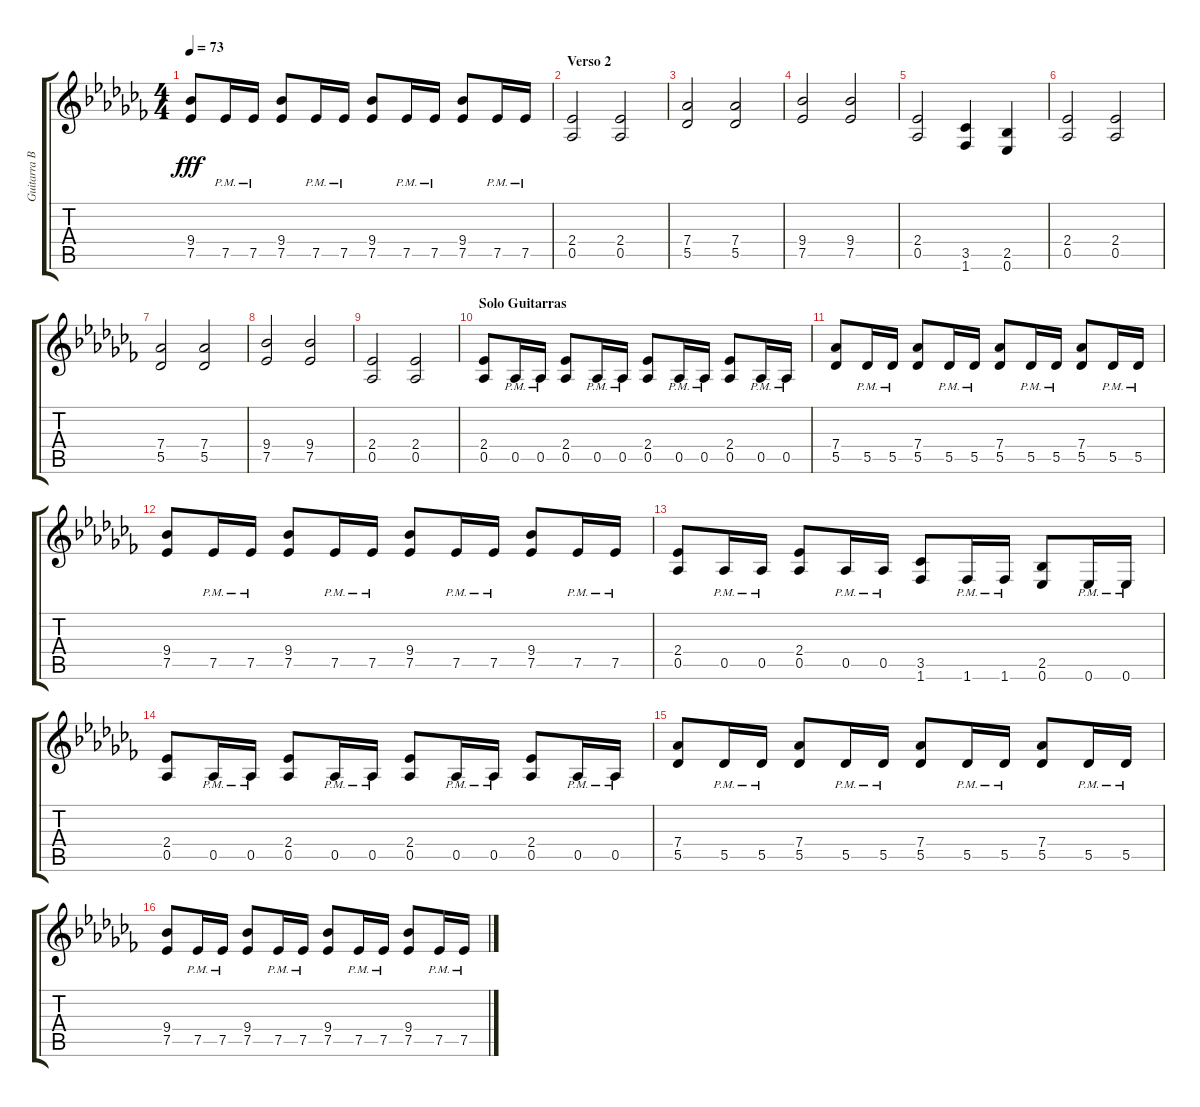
\track ("Guitarra Base" "Guitarra B") {instrument overdrivenguitar}
\staff {score tabs}
\tuning (Eb4 Bb3 Gb3 Db3 Ab2 Eb2) {hide}
\ts (4 4)
\tempo 73
\clef g2
\ks abminor
(9.4 7.5).8{dy fff} 7.5{pm}.16 7.5{pm}.16 (9.4 7.5).8 7.5{pm}.16 7.5{pm}.16 (9.4 7.5).8 7.5{pm}.16 7.5{pm}.16 (9.4 7.5).8 7.5{pm}.16 7.5{pm}.16 |
\section ("" "Verso 2")
(2.4 0.5).2 (2.4 0.5).2 |
(7.4 5.5).2 (7.4 5.5).2 |
(9.4 7.5).2 (9.4 7.5).2 |
(2.4 0.5).2 (3.5 1.6).4 (2.5 0.6).4 |
(2.4 0.5).2 (2.4 0.5).2 |
(7.4 5.5).2 (7.4 5.5).2 |
(9.4 7.5).2 (9.4 7.5).2 |
(2.4 0.5).2 (2.4 0.5).2 |
\section ("" "Solo Guitarras")
(2.4 0.5).8 0.5{pm}.16 0.5{pm}.16 (2.4 0.5).8 0.5{pm}.16 0.5{pm}.16 (2.4 0.5).8 0.5{pm}.16 0.5{pm}.16 (2.4 0.5).8 0.5{pm}.16 0.5{pm}.16 |
(7.4 5.5).8 5.5{pm}.16 5.5{pm}.16 (7.4 5.5).8 5.5{pm}.16 5.5{pm}.16 (7.4 5.5).8 5.5{pm}.16 5.5{pm}.16 (7.4 5.5).8 5.5{pm}.16 5.5{pm}.16 |
(9.4 7.5).8 7.5{pm}.16 7.5{pm}.16 (9.4 7.5).8 7.5{pm}.16 7.5{pm}.16 (9.4 7.5).8 7.5{pm}.16 7.5{pm}.16 (9.4 7.5).8 7.5{pm}.16 7.5{pm}.16 |
(2.4 0.5).8 0.5{pm}.16 0.5{pm}.16 (2.4 0.5).8 0.5{pm}.16 0.5{pm}.16 (3.5 1.6).8 1.6{pm}.16 1.6{pm}.16 (2.5 0.6).8 0.6{pm}.16 0.6{pm}.16 |
(2.4 0.5).8 0.5{pm}.16 0.5{pm}.16 (2.4 0.5).8 0.5{pm}.16 0.5{pm}.16 (2.4 0.5).8 0.5{pm}.16 0.5{pm}.16 (2.4 0.5).8 0.5{pm}.16 0.5{pm}.16 |
(7.4 5.5).8 5.5{pm}.16 5.5{pm}.16 (7.4 5.5).8 5.5{pm}.16 5.5{pm}.16 (7.4 5.5).8 5.5{pm}.16 5.5{pm}.16 (7.4 5.5).8 5.5{pm}.16 5.5{pm}.16 |
(9.4 7.5).8 7.5{pm}.16 7.5{pm}.16 (9.4 7.5).8 7.5{pm}.16 7.5{pm}.16 (9.4 7.5).8 7.5{pm}.16 7.5{pm}.16 (9.4 7.5).8 7.5{pm}.16 7.5{pm}.16
